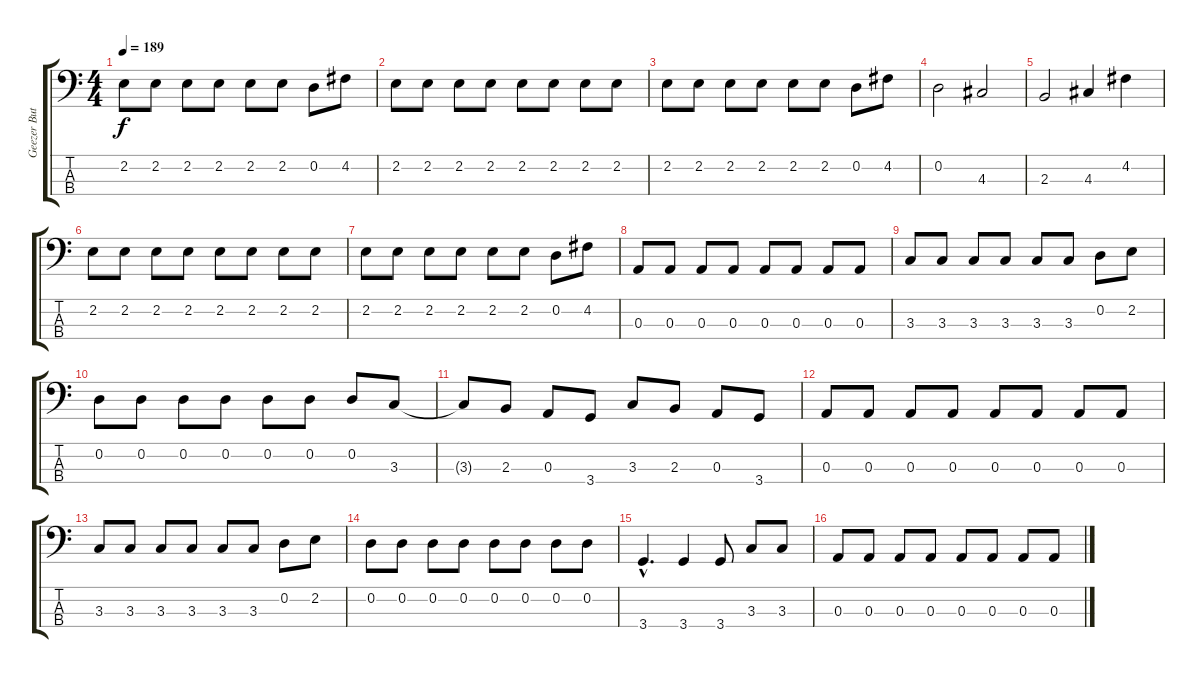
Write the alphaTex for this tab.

\track ("Geezer Butler" "Geezer But") {instrument electricbasspick}
\staff {score tabs}
\tuning (G2 D2 A1 E1) {hide}
\ts (4 4)
\tempo 189
\clef f4
\ks c
2.2.8{dy f} 2.2.8 2.2.8 2.2.8 2.2.8 2.2.8 0.2.8 4.2.8 |
2.2.8 2.2.8 2.2.8 2.2.8 2.2.8 2.2.8 2.2.8 2.2.8 |
2.2.8 2.2.8 2.2.8 2.2.8 2.2.8 2.2.8 0.2.8 4.2.8 |
0.2.2 4.3.2 |
2.3.2 4.3.4 4.2.4 |
2.2.8 2.2.8 2.2.8 2.2.8 2.2.8 2.2.8 2.2.8 2.2.8 |
2.2.8 2.2.8 2.2.8 2.2.8 2.2.8 2.2.8 0.2.8 4.2.8 |
0.3.8 0.3.8 0.3.8 0.3.8 0.3.8 0.3.8 0.3.8 0.3.8 |
3.3.8 3.3.8 3.3.8 3.3.8 3.3.8 3.3.8 0.2.8 2.2.8 |
0.2.8 0.2.8 0.2.8 0.2.8 0.2.8 0.2.8 0.2.8 3.3.8 |
3.3{t}.8 2.3.8 0.3.8 3.4.8 3.3.8 2.3.8 0.3.8 3.4.8 |
0.3.8 0.3.8 0.3.8 0.3.8 0.3.8 0.3.8 0.3.8 0.3.8 |
3.3.8 3.3.8 3.3.8 3.3.8 3.3.8 3.3.8 0.2.8 2.2.8 |
0.2.8 0.2.8 0.2.8 0.2.8 0.2.8 0.2.8 0.2.8 0.2.8 |
3.4{hac}.4{d} 3.4.4 3.4.8 3.3.8 3.3.8 |
0.3.8 0.3.8 0.3.8 0.3.8 0.3.8 0.3.8 0.3.8 0.3.8
